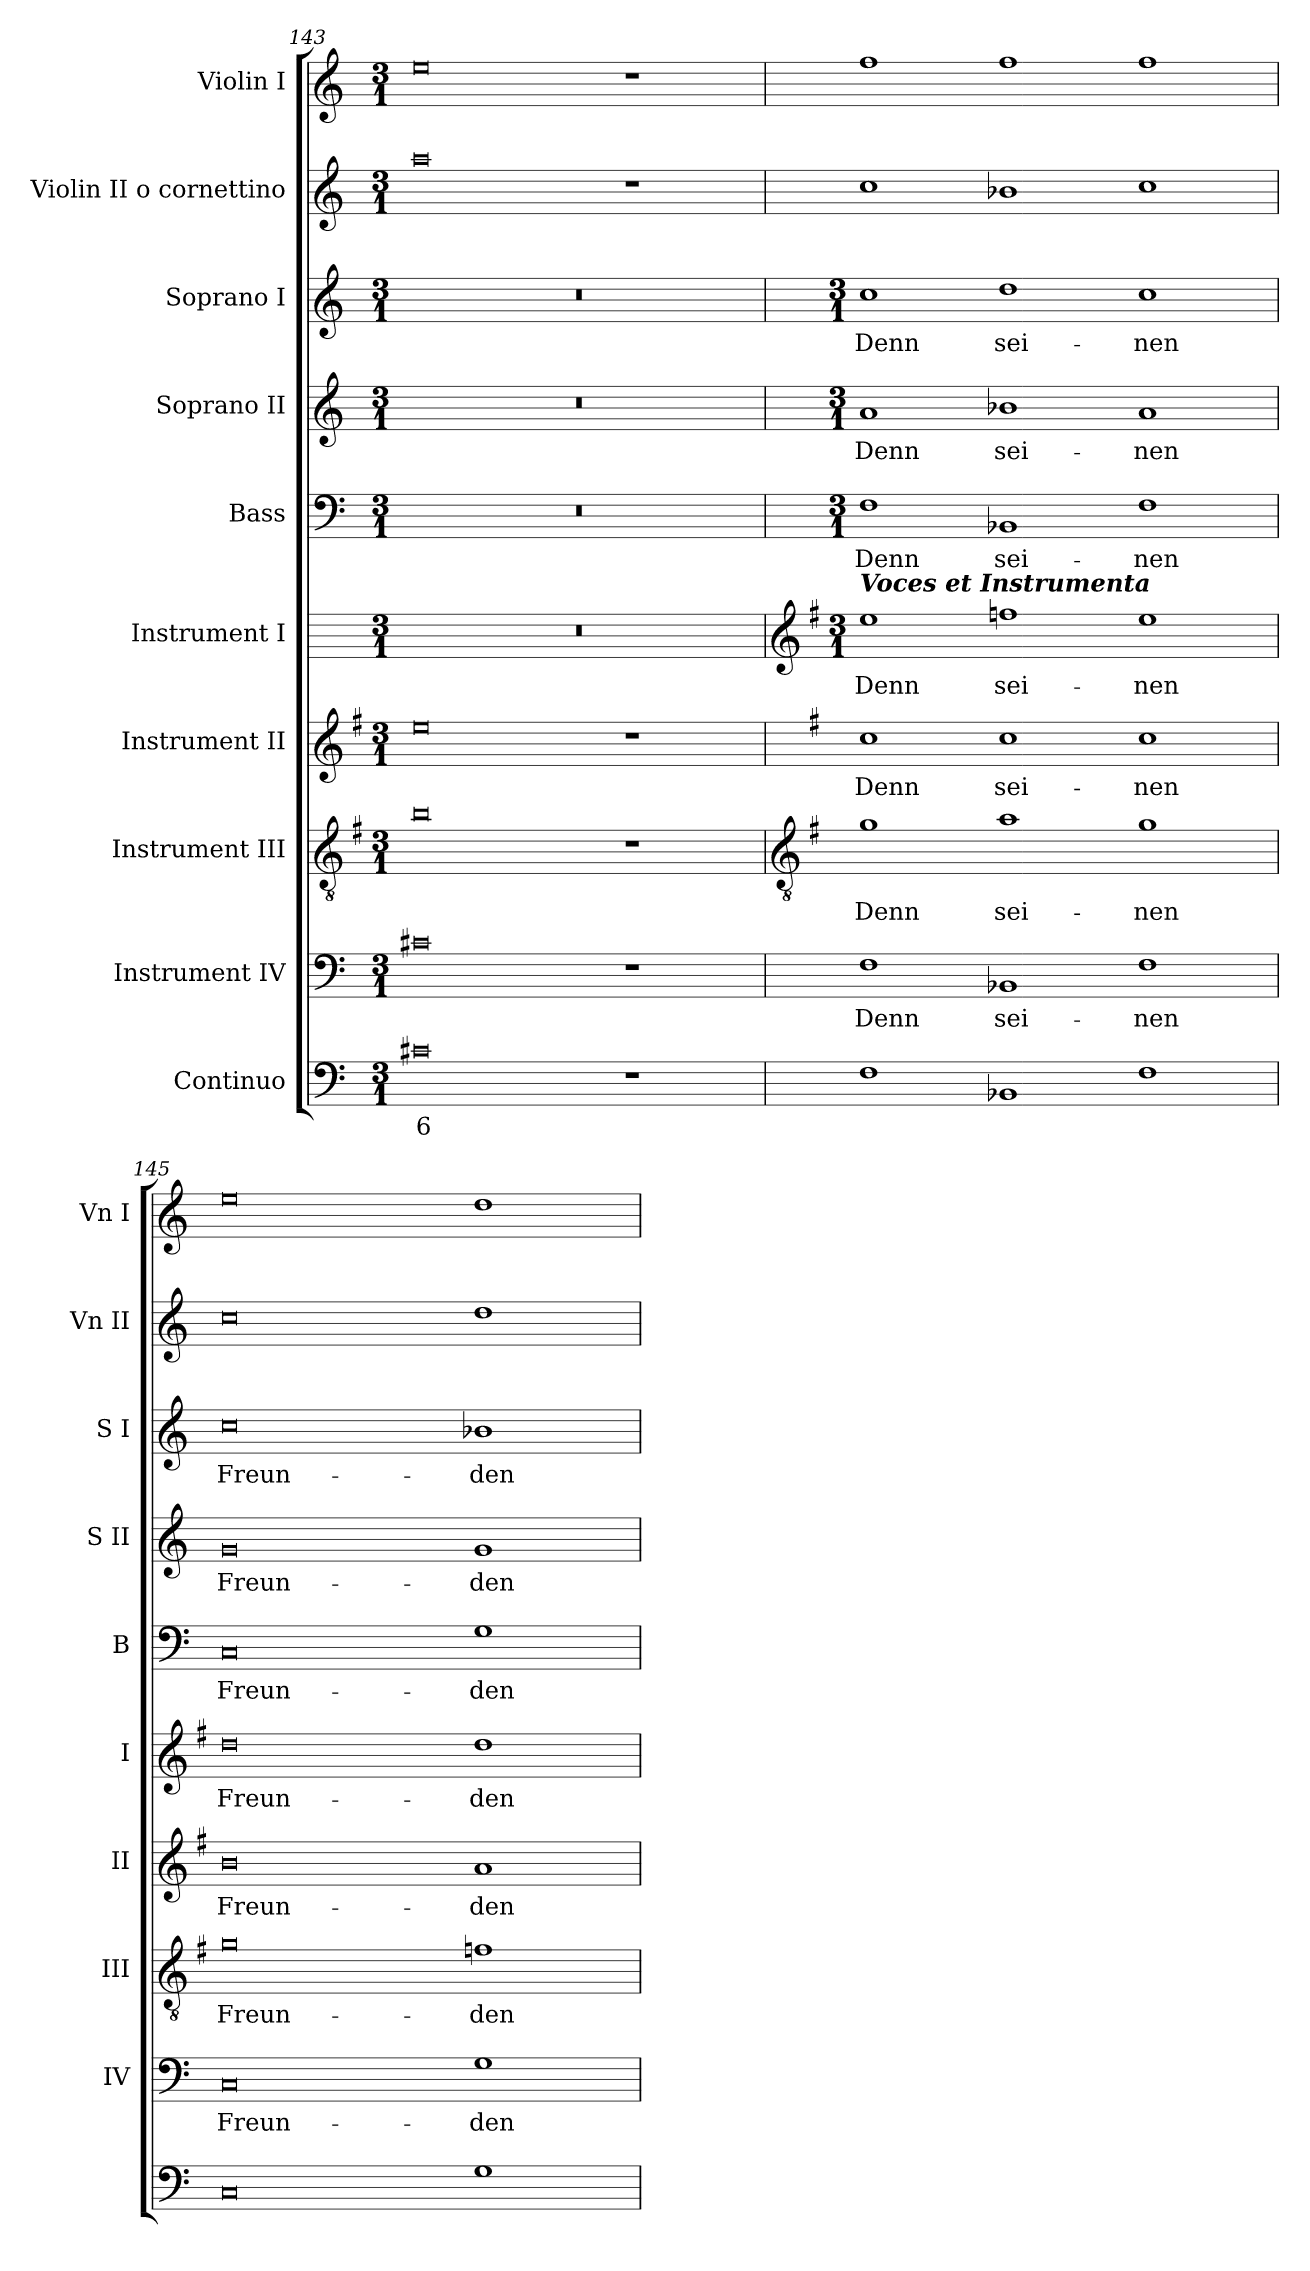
**kern	**text	**kern	**text	**kern	**text	**kern	**text	**kern	**text	**kern	**text	**kern	**text	**kern	**text	**kern	**kern
*part10	*part10	*part9	*part9	*part8	*part8	*part7	*part7	*part6	*part6	*part5	*part5	*part4	*part4	*part3	*part3	*part2	*part1
*staff10	*staff10	*staff9	*staff9	*staff8	*staff8	*staff7	*staff7	*staff6	*staff6	*staff5	*staff5	*staff4	*staff4	*staff3	*staff3	*staff2	*staff1
*I"Continuo	*	*I"Instrument IV	*	*I"Instrument III	*	*I"Instrument II	*	*I"Instrument I	*	*I"Bass	*	*I"Soprano II	*	*I"Soprano I	*	*I"Violin II o cornettino	*I"Violin I
*	*	*I'IV	*	*I'III	*	*I'II	*	*I'I	*	*I'B	*	*I'S II	*	*I'S I	*	*I'Vn II	*I'Vn I
*clefF4	*	*clefF4	*	*clefGv2	*	*clefG2	*	*	*	*clefF4	*	*clefG2	*	*clefG2	*	*clefG2	*clefG2
*	*	*	*	*ITrd4c7	*	*ITrd4c7	*	*ITrd4c7	*	*	*	*	*	*	*	*	*
*k[]	*	*k[]	*	*k[]	*	*k[]	*	*	*	*k[]	*	*k[]	*	*k[]	*	*k[]	*k[]
*C:	*	*C:	*	*C:	*	*C:	*	*	*	*C:	*	*C:	*	*C:	*	*C:	*C:
*M3/1	*	*M3/1	*	*M3/1	*	*M3/1	*	*M3/1	*	*M3/1	*	*M3/1	*	*M3/1	*	*M3/1	*M3/1
=143	=143	=143	=143	=143	=143	=143	=143	=143	=143	=143	=143	=143	=143	=143	=143	=143	=143
!	!LO:LY:b	!	!	!	!	!	!	!	!	!	!	!	!	!	!	!	!
0c#X	6	0c#X	.	0e	.	0a	.	0.r	.	0.r	.	0.r	.	0.r	.	0aa	0ee
1r	.	1r	.	1r	.	1r	.	.	.	.	.	.	.	.	.	1r	1r
!!LO:LB:g=z
=144	=144	=144	=144	=144	=144	=144	=144	=144	=144	=144	=144	=144	=144	=144	=144	=144	=144
*	*	*	*	*clefGv2	*	*	*	*clefG2	*	*	*	*	*	*	*	*	*
*	*	*	*	*	*	*	*	*k[]	*	*k[]	*	*k[]	*	*k[]	*	*	*
*	*	*	*	*	*	*	*	*C:	*	*C:	*	*C:	*	*C:	*	*	*
*	*	*	*	*	*	*	*	*M3/1	*	*M3/1	*	*M3/1	*	*M3/1	*	*	*
!	!	!	!	!	!	!	!	!LO:TX:a:Bi:t=Voces et Instrumenta	!	!	!	!	!	!	!	!	!
!	!	!	!LO:LY:b	!	!LO:LY:b	!	!LO:LY:b	!	!LO:LY:b	!	!LO:LY:b	!	!LO:LY:b	!	!LO:LY:b	!	!
1F	.	1F	Denn	1c	Denn	1f	Denn	1a	Denn	1F	Denn	1a	Denn	1cc	Denn	1cc	1ff
!	!	!	!LO:LY:b	!	!LO:LY:b	!	!LO:LY:b	!	!LO:LY:b	!	!LO:LY:b	!	!LO:LY:b	!	!LO:LY:b	!	!
1BB-X	.	1BB-X	sei-	1d	sei-	1f	sei-	1b-X	sei-	1BB-X	sei-	1b-X	sei-	1dd	sei-	1b-X	1ff
!	!	!	!LO:LY:b	!	!LO:LY:b	!	!LO:LY:b	!	!LO:LY:b	!	!LO:LY:b	!	!LO:LY:b	!	!LO:LY:b	!	!
1F	.	1F	-nen	1c	-nen	1f	-nen	1a	-nen	1F	-nen	1a	-nen	1cc	-nen	1cc	1ff
=145	=145	=145	=145	=145	=145	=145	=145	=145	=145	=145	=145	=145	=145	=145	=145	=145	=145
!	!	!	!LO:LY:b	!	!LO:LY:b	!	!LO:LY:b	!	!LO:LY:b	!	!LO:LY:b	!	!LO:LY:b	!	!LO:LY:b	!	!
0C	.	0C	Freun-	0c	Freun-	0e	Freun-	0g	Freun-	0C	Freun-	0g	Freun-	0cc	Freun-	0cc	0ee
!	!	!	!LO:LY:b	!	!LO:LY:b	!	!LO:LY:b	!	!LO:LY:b	!	!LO:LY:b	!	!LO:LY:b	!	!LO:LY:b	!	!
1G	.	1G	-den	1B-X	-den	1d	-den	1g	-den	1G	-den	1g	-den	1b-X	-den	1dd	1dd
=	=	=	=	=	=	=	=	=	=	=	=	=	=	=	=	=	=
*-	*-	*-	*-	*-	*-	*-	*-	*-	*-	*-	*-	*-	*-	*-	*-	*-	*-
